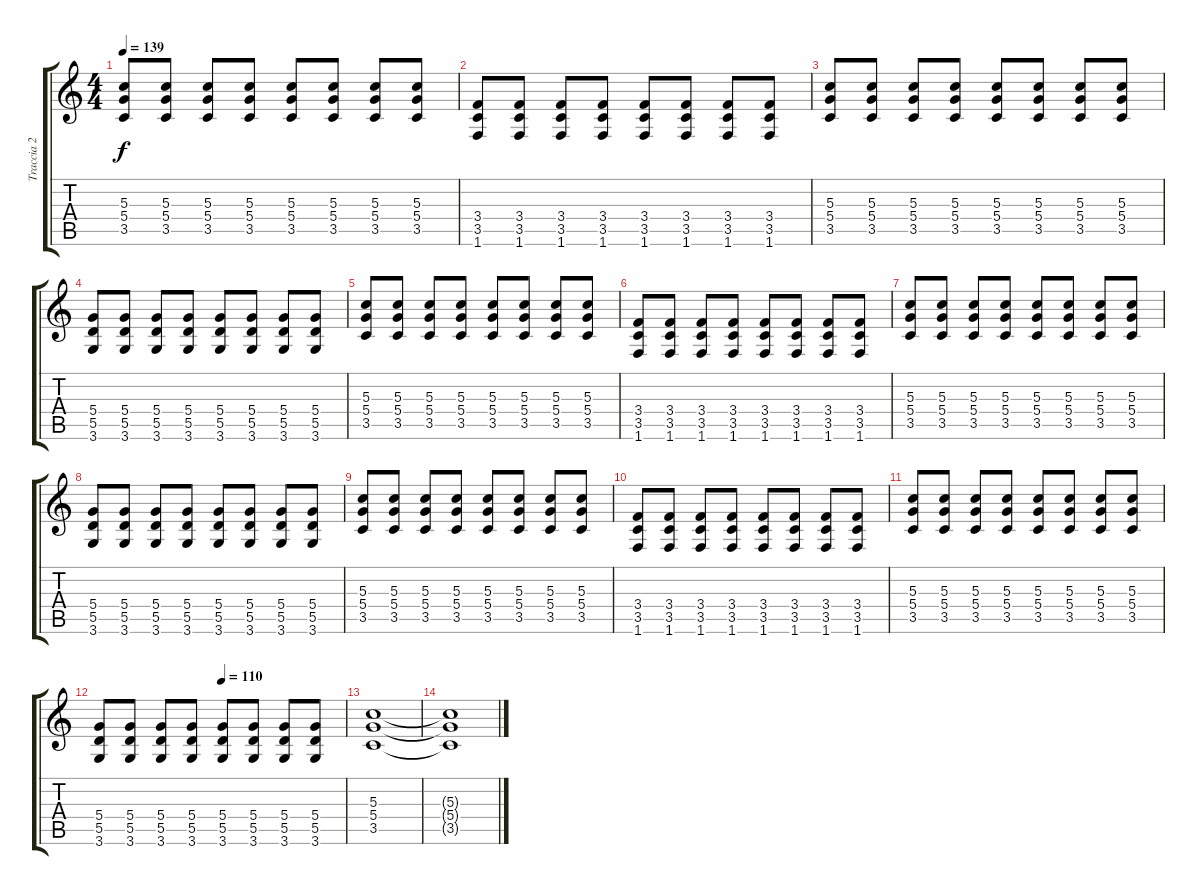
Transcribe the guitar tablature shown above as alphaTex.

\track ("Traccia 2" "Traccia 2") {instrument distortionguitar}
\staff {score tabs}
\tuning (E4 B3 G3 D3 A2 E2) {hide}
\ts (4 4)
\tempo 139
\clef g2
\ks c
(5.3 5.4 3.5).8{dy f volume 13 instrument distortionguitar} (5.3 5.4 3.5).8 (5.3 5.4 3.5).8 (5.3 5.4 3.5).8 (5.3 5.4 3.5).8 (5.3 5.4 3.5).8 (5.3 5.4 3.5).8 (5.3 5.4 3.5).8 |
(3.4 3.5 1.6).8 (3.4 3.5 1.6).8 (3.4 3.5 1.6).8 (3.4 3.5 1.6).8 (3.4 3.5 1.6).8 (3.4 3.5 1.6).8 (3.4 3.5 1.6).8 (3.4 3.5 1.6).8 |
(5.3 5.4 3.5).8 (5.3 5.4 3.5).8 (5.3 5.4 3.5).8 (5.3 5.4 3.5).8 (5.3 5.4 3.5).8 (5.3 5.4 3.5).8 (5.3 5.4 3.5).8 (5.3 5.4 3.5).8 |
(5.4 5.5 3.6).8 (5.4 5.5 3.6).8 (5.4 5.5 3.6).8 (5.4 5.5 3.6).8 (5.4 5.5 3.6).8 (5.4 5.5 3.6).8 (5.4 5.5 3.6).8 (5.4 5.5 3.6).8 |
(5.3 5.4 3.5).8{volume 13 balance 0 instrument distortionguitar} (5.3 5.4 3.5).8 (5.3 5.4 3.5).8 (5.3 5.4 3.5).8 (5.3 5.4 3.5).8 (5.3 5.4 3.5).8 (5.3 5.4 3.5).8 (5.3 5.4 3.5).8 |
(3.4 3.5 1.6).8 (3.4 3.5 1.6).8 (3.4 3.5 1.6).8 (3.4 3.5 1.6).8 (3.4 3.5 1.6).8 (3.4 3.5 1.6).8 (3.4 3.5 1.6).8 (3.4 3.5 1.6).8 |
(5.3 5.4 3.5).8 (5.3 5.4 3.5).8 (5.3 5.4 3.5).8 (5.3 5.4 3.5).8 (5.3 5.4 3.5).8 (5.3 5.4 3.5).8 (5.3 5.4 3.5).8 (5.3 5.4 3.5).8 |
(5.4 5.5 3.6).8 (5.4 5.5 3.6).8 (5.4 5.5 3.6).8 (5.4 5.5 3.6).8 (5.4 5.5 3.6).8 (5.4 5.5 3.6).8 (5.4 5.5 3.6).8 (5.4 5.5 3.6).8 |
(5.3 5.4 3.5).8{volume 13 instrument distortionguitar} (5.3 5.4 3.5).8 (5.3 5.4 3.5).8 (5.3 5.4 3.5).8 (5.3 5.4 3.5).8 (5.3 5.4 3.5).8 (5.3 5.4 3.5).8 (5.3 5.4 3.5).8 |
(3.4 3.5 1.6).8 (3.4 3.5 1.6).8 (3.4 3.5 1.6).8 (3.4 3.5 1.6).8 (3.4 3.5 1.6).8 (3.4 3.5 1.6).8 (3.4 3.5 1.6).8 (3.4 3.5 1.6).8 |
(5.3 5.4 3.5).8 (5.3 5.4 3.5).8 (5.3 5.4 3.5).8 (5.3 5.4 3.5).8 (5.3 5.4 3.5).8 (5.3 5.4 3.5).8 (5.3 5.4 3.5).8 (5.3 5.4 3.5).8 |
\tempo (110 0.5)
(5.4 5.5 3.6).8 (5.4 5.5 3.6).8 (5.4 5.5 3.6).8 (5.4 5.5 3.6).8 (5.4 5.5 3.6).8 (5.4 5.5 3.6).8 (5.4 5.5 3.6).8 (5.4 5.5 3.6).8 |
(5.3 5.4 3.5).1 |
(5.3{t} 5.4{t} 3.5{t}).1
